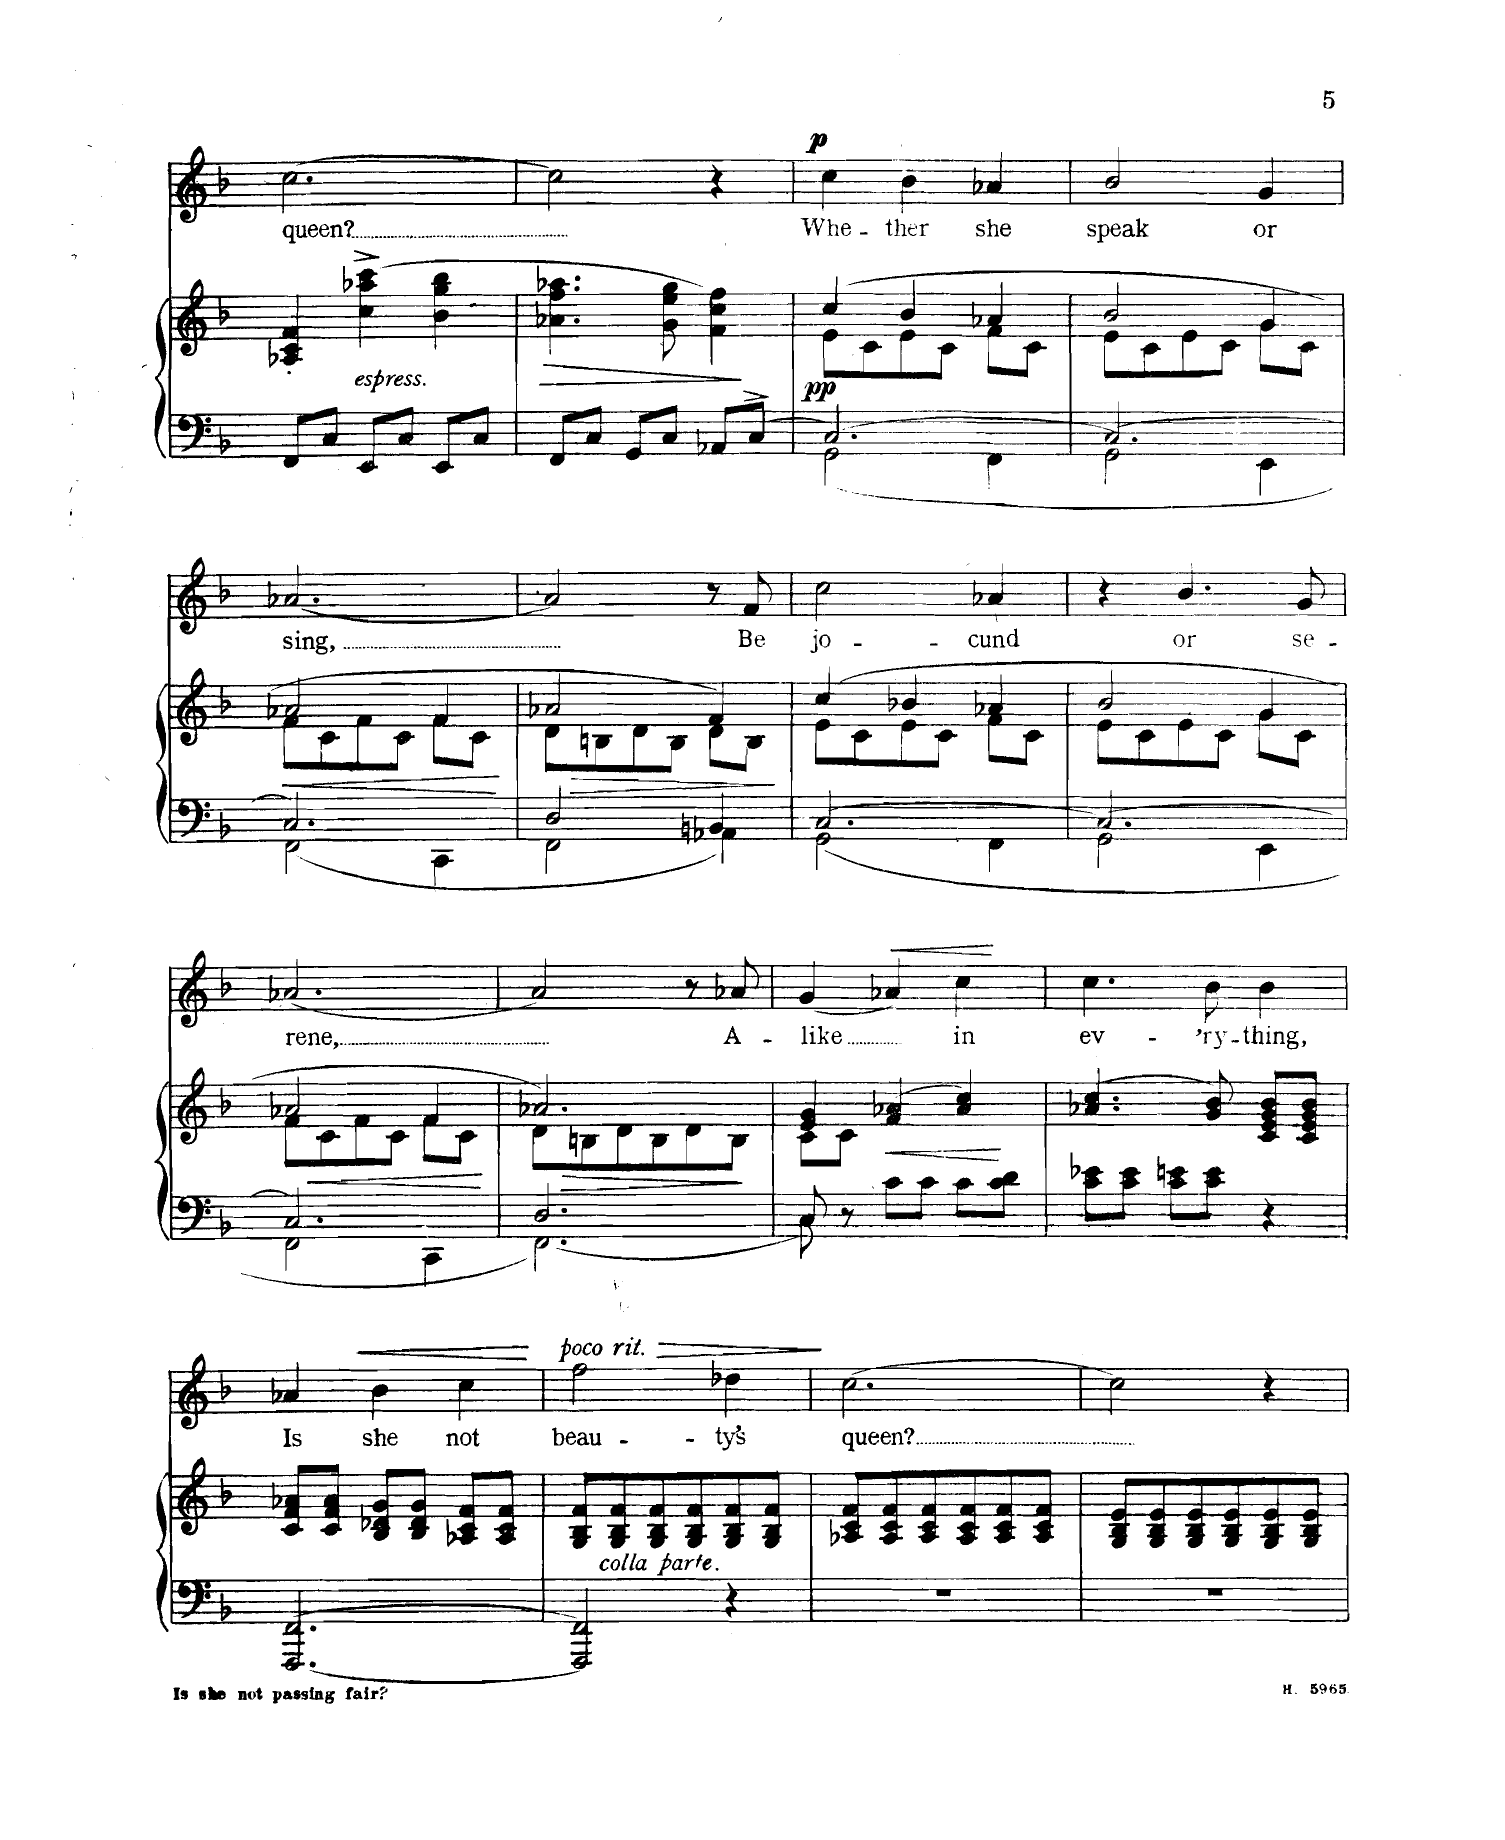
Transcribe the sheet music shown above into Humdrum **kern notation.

**kern	**kern	**dynam	**kern	**text	**dynam
*part2	*part2	*part2	*part1	*part1	*part1
*staff3	*staff2	*staff2/3	*staff1	*staff1	*staff1
*I"Piano	*	*	*I"Voice	*	*
*I'Pno	*	*	*	*	*
*clefF4	*clefG2	*	*clefG2	*	*
*k[b-]	*k[b-]	*	*k[b-]	*	*
*M3/4	*M3/4	*	*M3/4	*	*
=51	=51	=51	=51	=51	=51
8FF/L	4A-X/' 4c/' 4f/'	.	[2.cc\	queen?	.
8C/J	.	.	.	.	.
!	!LO:TX:i:t=espress.	!	!	!	!
8EE/L	(4cc\^ 4aa-X\^ 4ccc\^	.	.	.	.
8C/J	.	.	.	.	.
8EE/L	4b-\ 4gg\ 4bb-\	.	.	.	.
8C/J	.	.	.	.	.
=52	=52	=52	=52	=52	=52
!	!	!LO:HP:b	!	!	!
8FF/L	4.a-X\ 4.ff\ 4.aa-X\	>	2cc\]	.	.
8C/J	.	.	.	.	.
8GG/L	.	.	.	.	.
8C/J	8g\ 8ee\ 8gg\	.	.	.	.
8AA-X/L	4f\ 4cc\ 4ff\)	.	4r	.	.
[8C^/J	.	.	.	.	.
=53	=53	=53	=53	=53	=53
*^	*^	*	*	*	*
!	!	!	!	!LO:DY:b	!	!	!LO:DY:a
2.C/_	2GG\	(4cc/	8e\L	pp	4cc\	Whe-	p
.	.	.	8c\	.	.	.	.
.	.	4b-/	8e\	.	4b-\	-ther	.
.	.	.	8c\J	.	.	.	.
.	4FF\	4a-X/	8f\L	.	4a-X/	she	.
.	.	.	8c\J	.	.	.	.
=54	=54	=54	=54	=54	=54	=54	=54
2.C/_	2GG\	2b-/	8e\L	.	2b-\	speak	.
.	.	.	8c\	.	.	.	.
.	.	.	8e\	.	.	.	.
.	.	.	8c\J	.	.	.	.
.	4EE\	4g/	8g\L	.	4g/	or	.
.	.	.	8c\J	.	.	.	.
=55	=55	=55	=55	=55	=55	=55	=55
!	!	!	!	!LO:HP:b	!	!	!
2.C/]	2FF\	2a-X/	8f\L	<	[2.a-X/	sing,	.
.	.	.	8c\	.	.	.	.
.	.	.	8f\	.	.	.	.
.	.	.	8c\J	.	.	.	.
.	4CC\	4f/	8f\L	.	.	.	.
.	.	.	8c\J	.	.	.	.
*v	*v	*	*	*	*	*	*
*	*v	*v	*	*	*	*
.	.	]	.	.	.
=56	=56	=56	=56	=56	=56
*^	*	*	*	*	*
!	!	!	!LO:HP:b	!	!	!
*	*	*^	*	*	*	*
2D/	2FF\	2a-X/	8d\L	>	2a-/]	.	.
.	.	.	8Bn\	.	.	.	.
.	.	.	8d\	.	.	.	.
.	.	.	8B\J	.	.	.	.
4BBn/	4AA-X\	4f/)	8d\L	.	8r	.	.
.	.	.	8B\J	.	8f/	Be	.
*v	*v	*	*	*	*	*	*
*	*v	*v	*	*	*	*
.	.	[	.	.	.
=57	=57	=57	=57	=57	=57
*^	*^	*	*	*	*
[2.C/	2GG\	(4cc/	8e\L	.	2cc\	jo-	.
.	.	.	8c\	.	.	.	.
.	.	4b-X/	8e\	.	.	.	.
.	.	.	8c\J	.	.	.	.
.	4FF\	4a-X/	8f\L	.	4a-X/	-cund	.
.	.	.	8c\J	.	.	.	.
=58	=58	=58	=58	=58	=58	=58	=58
2.C/_	2GG\	2b-/	8e\L	.	4r	.	.
.	.	.	8c\	.	.	.	.
.	.	.	8e\	.	4.b-\	or	.
.	.	.	8c\J	.	.	.	.
.	4EE\	4g/	8g\L	.	.	.	.
.	.	.	8c\J	.	8g/	se-	.
=59	=59	=59	=59	=59	=59	=59	=59
!	!	!	!	!LO:HP:b	!	!	!
2.C/]	2FF\	2a-X/	8f\L	<	[2.a-X/	-rene,	.
.	.	.	8c\	.	.	.	.
.	.	.	8f\	.	.	.	.
.	.	.	8c\J	.	.	.	.
.	4CC\	4f/	8f\L	.	.	.	.
.	.	.	8c\J	.	.	.	.
*v	*v	*	*	*	*	*	*
*	*v	*v	*	*	*	*
.	.	]	.	.	.
=60	=60	=60	=60	=60	=60
*^	*	*	*	*	*
!	!	!	!LO:HP:b	!	!	!
*	*	*^	*	*	*	*
2.D/	2.FF\	2.a-X/)	8d\L	>	2a-/]	.	.
.	.	.	8Bn\	.	.	.	.
.	.	.	8d\	.	.	.	.
.	.	.	8B\	.	.	.	.
.	.	.	8d\	.	8r	.	.
.	.	.	8B\J	.	8a-X/	A-	.
*v	*v	*	*	*	*	*	*
*	*v	*v	*	*	*	*
.	.	[	.	.	.
=61	=61	=61	=61	=61	=61
*^	*^	*	*	*	*
8C/	8C\	4e/ 4g/	8c\L	.	(4g/	-like	.
8r	8ryy	.	8c\J	.	.	.	.
!	!	!	!	!	!	!	!LO:HP:b
8c\L	2ryy	(4f/ 4a-X/	2ryy	.	4a-X/)	.	<
8c\J	.	.	.	.	.	.	.
8c\L	.	4a-\ 4cc\)	.	.	4cc\	in	.
8c\ 8d\J	.	.	.	.	.	.	.
*v	*v	*	*	*	*	*	*
*	*v	*v	*	*	*	*
.	.	]	.	.	[
=62	=62	=62	=62	=62	=62
8c\ 8e-X\L	(4.a-X\ 4.cc\	.	4.cc\	ev-	.
8c\ 8e-\J	.	.	.	.	.
8c\ 8en\L	.	.	.	.	.
8c\ 8e\J	8g/ 8b-/)	.	8b-\	-'ry-	.
4r	8c/ 8e/ 8g/ 8b-/L	.	4b-\	-thing,	.
.	8c/ 8e/ 8g/ 8b-/J	.	.	.	.
=63	=63	=63	=63	=63	=63
[2.FFF/ [2.FF/	8c/ 8f/ 8a-X/L	.	4a-X/	Is	.
.	8c/ 8f/ 8a-/J	.	.	.	.
!	!	!	!	!	!LO:HP:b
.	8B-/ 8d-X/ 8g/L	.	4b-\	she	<
.	8B-/ 8d-/ 8g/J	.	.	.	.
.	8A-X/ 8c/ 8f/L	.	4cc\	not	.
.	8A-/ 8c/ 8f/J	.	.	.	.
.	.	.	.	.	[
=64	=64	=64	=64	=64	=64
*	*	*	*^	*	*
!	!	!	!LO:TX:a:i:t=poco rit.	!	!	!
!	!LO:TX:b:i:t=colla parte	!	!	!	!	!
2FFF/] 2FF/]	8G/ 8B-/ 8f/L	.	2ff\	4ryy	beau-	.
.	8G/ 8B-/ 8f/	.	.	.	.	.
.	8G/ 8B-/ 8f/	.	.	2ryy	.	.
.	8G/ 8B-/ 8f/	.	.	.	.	.
4r	8G/ 8B-/ 8f/	.	4dd-X\	.	-ty's	.
.	8G/ 8B-/ 8f/J	.	.	.	.	.
*	*	*	*v	*v	*	*
=65	=65	=65	=65	=65	=65
2.r	8A-X/ 8c/ 8f/L	.	[2.cc\	queen?	.
.	8A-/ 8c/ 8f/	.	.	.	.
.	8A-/ 8c/ 8f/	.	.	.	.
.	8A-/ 8c/ 8f/	.	.	.	.
.	8A-/ 8c/ 8f/	.	.	.	.
.	8A-/ 8c/ 8f/J	.	.	.	.
=66	=66	=66	=66	=66	=66
2.r	8G/ 8B-/ 8e/L	.	2cc\]	.	.
.	8G/ 8B-/ 8e/	.	.	.	.
.	8G/ 8B-/ 8e/	.	.	.	.
.	8G/ 8B-/ 8e/	.	.	.	.
.	8G/ 8B-/ 8e/	.	4r	.	.
.	8G/ 8B-/ 8e/J	.	.	.	.
=	=	=	=	=	=
*-	*-	*-	*-	*-	*-
